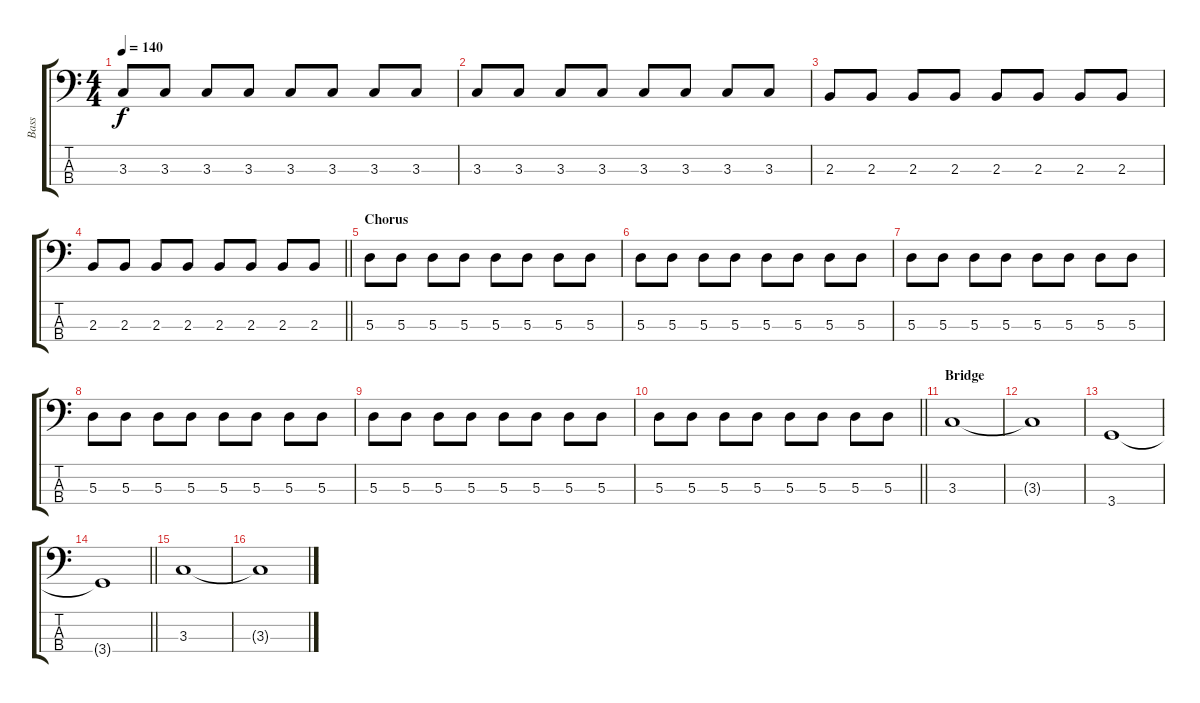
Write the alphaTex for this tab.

\track ("Bass" "Bass") {instrument electricbassfinger}
\staff {score tabs}
\tuning (G2 D2 A1 E1) {hide}
\ts (4 4)
\tempo 140
\clef f4
\ks c
3.3.8{dy f} 3.3.8 3.3.8 3.3.8 3.3.8 3.3.8 3.3.8 3.3.8 |
3.3.8 3.3.8 3.3.8 3.3.8 3.3.8 3.3.8 3.3.8 3.3.8 |
2.3.8 2.3.8 2.3.8 2.3.8 2.3.8 2.3.8 2.3.8 2.3.8 |
\barLineRight lightlight
2.3.8 2.3.8 2.3.8 2.3.8 2.3.8 2.3.8 2.3.8 2.3.8 |
\section ("" "Chorus")
5.3.8 5.3.8 5.3.8 5.3.8 5.3.8 5.3.8 5.3.8 5.3.8 |
5.3.8 5.3.8 5.3.8 5.3.8 5.3.8 5.3.8 5.3.8 5.3.8 |
5.3.8 5.3.8 5.3.8 5.3.8 5.3.8 5.3.8 5.3.8 5.3.8 |
5.3.8 5.3.8 5.3.8 5.3.8 5.3.8 5.3.8 5.3.8 5.3.8 |
5.3.8 5.3.8 5.3.8 5.3.8 5.3.8 5.3.8 5.3.8 5.3.8 |
\barLineRight lightlight
5.3.8 5.3.8 5.3.8 5.3.8 5.3.8 5.3.8 5.3.8 5.3.8 |
\section ("" "Bridge")
3.3.1 |
3.3{t}.1 |
3.4.1 |
\barLineRight lightlight
3.4{t}.1 |
3.3.1 |
3.3{t}.1
